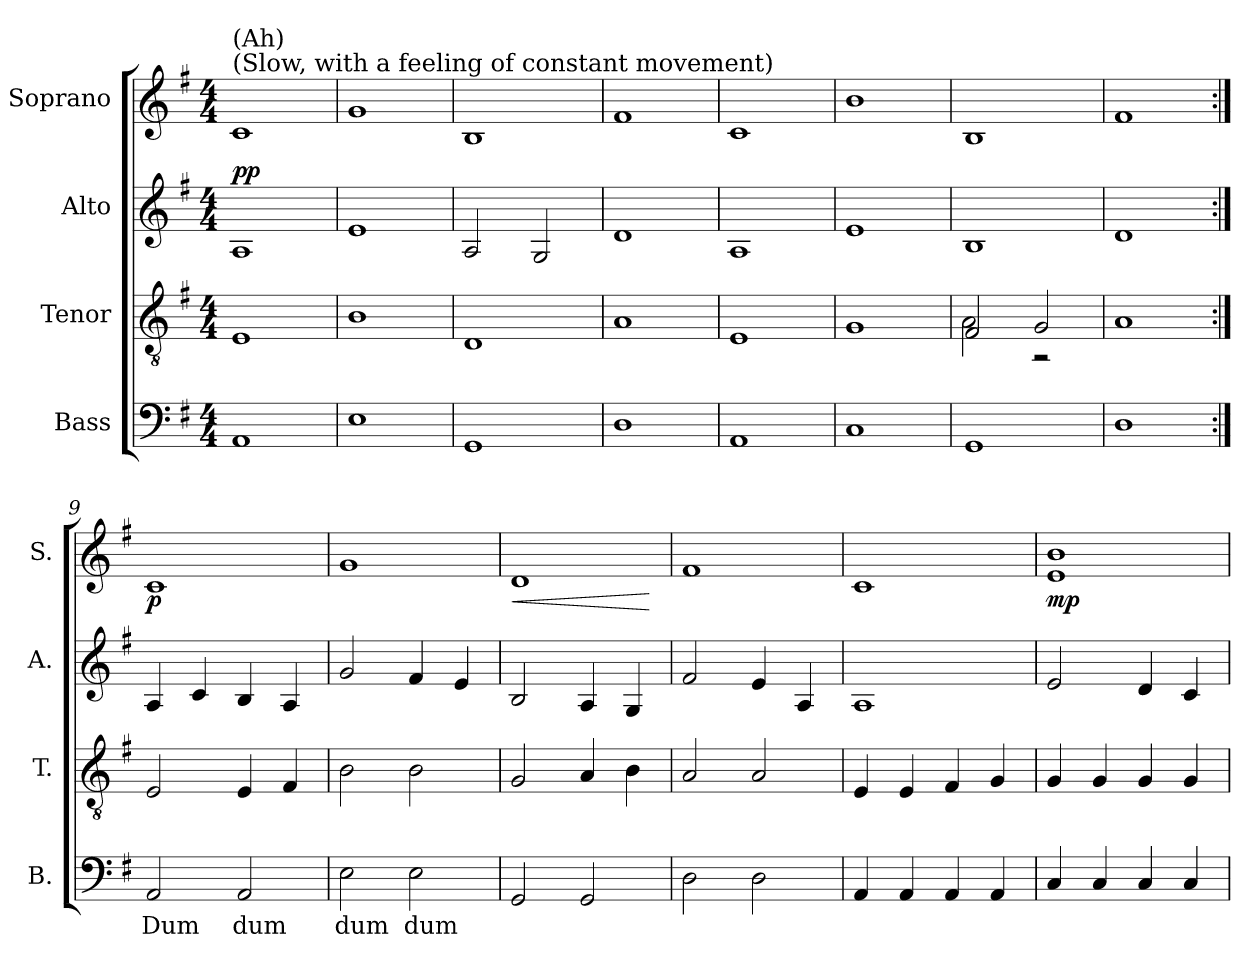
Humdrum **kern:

**kern	**text	**kern	**kern	**dynam	**kern	**dynam
*part4	*part4	*part3	*part2	*part2	*part1	*part1
*staff4	*staff4	*staff3	*staff2	*staff2	*staff1	*staff1
*I"Bass	*	*I"Tenor	*I"Alto	*	*I"Soprano	*
*I'B.	*	*I'T.	*I'A.	*	*I'S.	*
*clefF4	*	*clefGv2	*clefG2	*	*clefG2	*
*k[f#]	*	*k[f#]	*k[f#]	*	*k[f#]	*
*M4/4	*	*M4/4	*M4/4	*	*M4/4	*
*MM67	*	*MM67	*MM67	*	*MM67	*
=1	=1	=1	=1	=1	=1	=1
!	!	!	!	!	!LO:TX:a:t=(Slow, with a feeling of constant movement)	!
!	!	!	!	!	!LO:TX:a:t=(Ah)	!
!	!	!	!	!LO:DY:a	!	!
1AA	.	1E	1A	pp	1c	.
=2	=2	=2	=2	=2	=2	=2
1E	.	1B	1e	.	1g	.
=3	=3	=3	=3	=3	=3	=3
1GG	.	1D	2A/	.	1B	.
.	.	.	2G/	.	.	.
=4	=4	=4	=4	=4	=4	=4
1D	.	1A	1d	.	1f#	.
=5	=5	=5	=5	=5	=5	=5
1AA	.	1E	1A	.	1c	.
=6	=6	=6	=6	=6	=6	=6
1C	.	1G	1e	.	1b	.
=7	=7	=7	=7	=7	=7	=7
*	*	*^	*	*	*	*
1GG	.	2F#/	2A\	1B	.	1B	.
.	.	2G/	2r	.	.	.	.
*	*	*v	*v	*	*	*	*
=8	=8	=8	=8	=8	=8	=8
1D	.	1A	1d	.	1f#	.
=9:|!	=9:|!	=9:|!	=9:|!	=9:|!	=9:|!	=9:|!
!	!LO:LY:b	!	!	!	!	!LO:DY:b
2AA/	Dum	2E/	4A/	.	1c	p
.	.	.	4c/	.	.	.
!	!LO:LY:b	!	!	!	!	!
2AA/	dum	4E/	4B/	.	.	.
.	.	4F#/	4A/	.	.	.
=10	=10	=10	=10	=10	=10	=10
!	!LO:LY:b	!	!	!	!	!
2E\	dum	2B\	2g/	.	1g	.
!	!LO:LY:b	!	!	!	!	!
2E\	dum	2B\	4f#/	.	.	.
.	.	.	4e/	.	.	.
!!LO:LB:g=z
=11	=11	=11	=11	=11	=11	=11
!	!	!	!	!	!	!LO:HP:b
2GG/	.	2G/	2B/	.	1d	<
2GG/	.	4A/	4A/	.	.	.
.	.	4B\	4G/	.	.	.
.	.	.	.	.	.	[
=12	=12	=12	=12	=12	=12	=12
2D\	.	2A/	2f#/	.	1f#	.
2D\	.	2A/	4e/	.	.	.
.	.	.	4A/	.	.	.
=13	=13	=13	=13	=13	=13	=13
4AA/	.	4E/	1A	.	1c	.
4AA/	.	4E/	.	.	.	.
4AA/	.	4F#/	.	.	.	.
4AA/	.	4G/	.	.	.	.
=14	=14	=14	=14	=14	=14	=14
*	*	*	*	*	*^	*
!	!	!	!	!	!	!	!LO:DY:b
4C/	.	4G/	2e/	.	1b	1e	mp
4C/	.	4G/	.	.	.	.	.
4C/	.	4G/	4d/	.	.	.	.
4C/	.	4G/	4c/	.	.	.	.
*	*	*	*	*	*v	*v	*
=	=	=	=	=	=	=
*-	*-	*-	*-	*-	*-	*-
